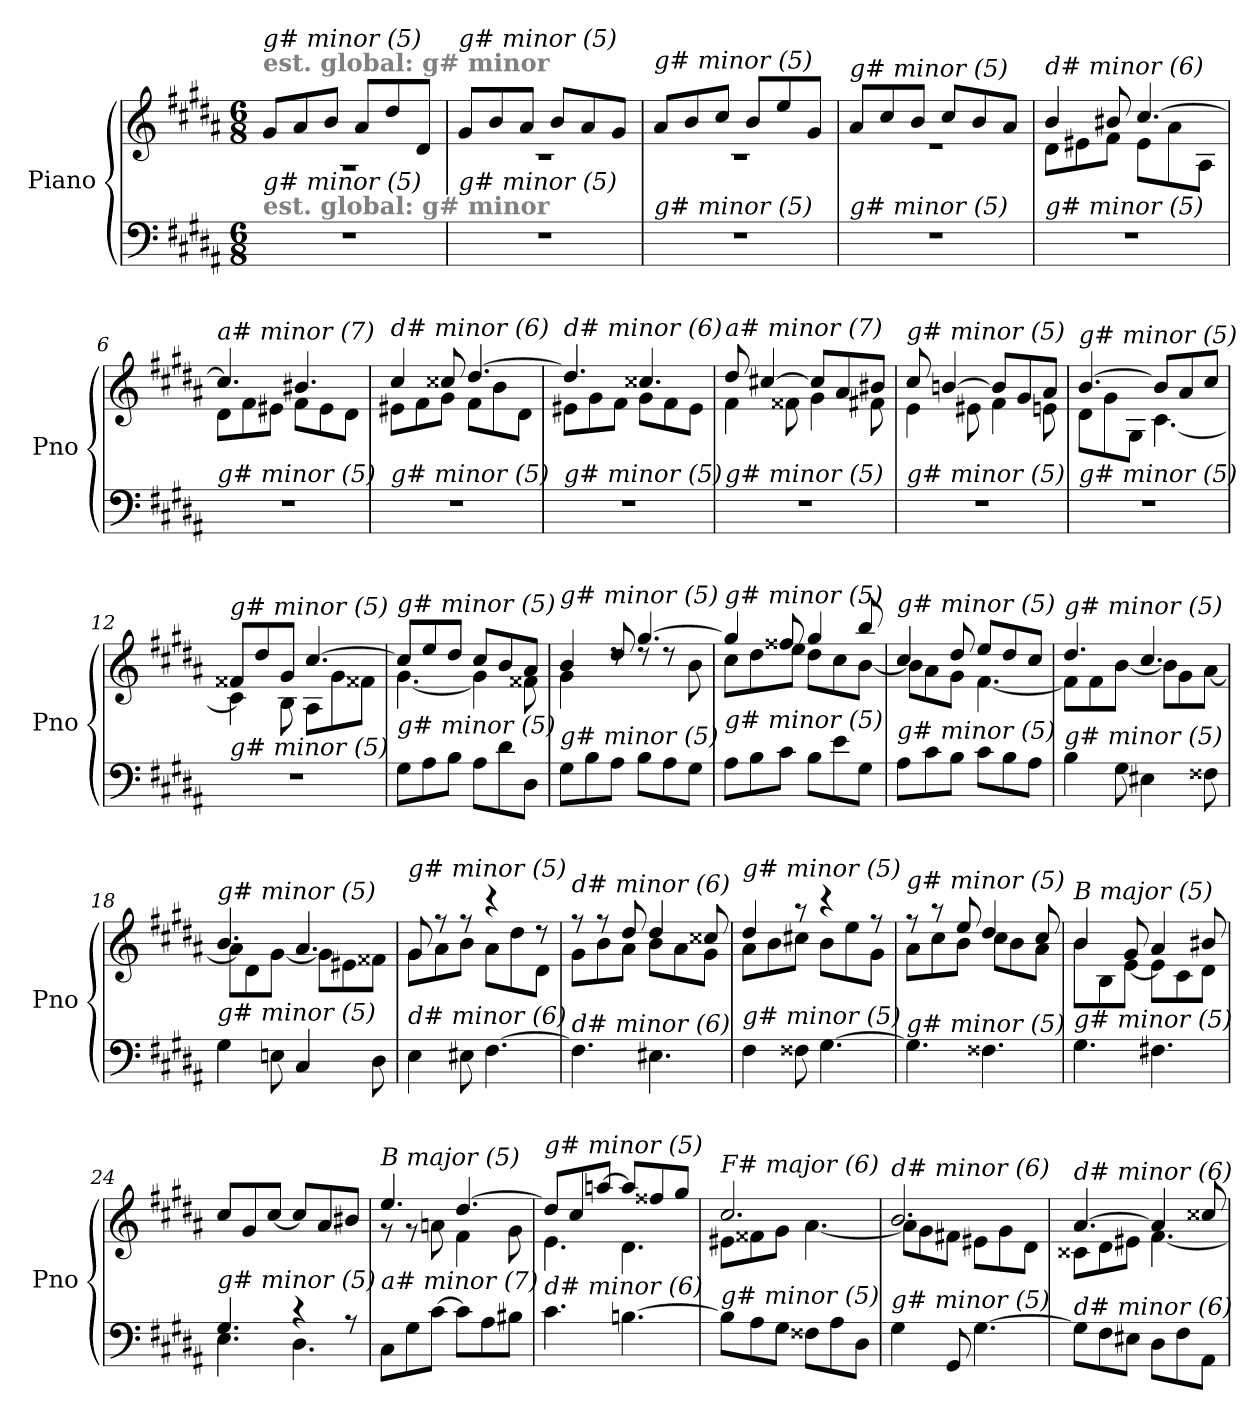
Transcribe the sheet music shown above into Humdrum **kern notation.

**kern	**kern
*part1	*part1
*staff2	*staff1
*I"Piano	*
*I'Pno	*
*clefF4	*clefG2
*k[f#c#g#d#a#]	*k[f#c#g#d#a#]
*M6/8	*M6/8
=1	=1
*	*^
!	!LO:TX:a:B:color=#808080:t=est. global&colon; g# minor	!
!	!LO:TX:i:t=g# minor (5)	!
!LO:TX:a:B:color=#808080:t=est. global&colon; g# minor	!	!
!LO:TX:i:t=g# minor (5)	!	!
2.r	8g#/L	2.r
.	8a#/	.
.	8b/J	.
.	8a#/L	.
.	8dd#/	.
.	8d#/J	.
=2	=2	=2
!	!LO:TX:i:t=g# minor (5)	!
!LO:TX:i:t=g# minor (5)	!	!
2.r	8g#/L	2.r
.	8b/	.
.	8a#/J	.
.	8b/L	.
.	8a#/	.
.	8g#/J	.
=3	=3	=3
!	!LO:TX:i:t=g# minor (5)	!
!LO:TX:i:t=g# minor (5)	!	!
2.r	8a#/L	2.r
.	8b/	.
.	8cc#/J	.
.	8b/L	.
.	8ee/	.
.	8g#/J	.
=4	=4	=4
!	!LO:TX:i:t=g# minor (5)	!
!LO:TX:i:t=g# minor (5)	!	!
2.r	8a#/L	2.r
.	8cc#/	.
.	8b/J	.
.	8cc#/L	.
.	8b/	.
.	8a#/J	.
=5	=5	=5
!	!LO:TX:i:t=d# minor (6)	!
!LO:TX:i:t=g# minor (5)	!	!
2.r	4b/	8d#\L
.	.	8e#X\
.	8b#X/	8f#\J
.	[4.cc#/	8e#\L
.	.	8a#\
.	.	8A#\J
=6	=6	=6
!	!LO:TX:i:t=a# minor (7)	!
!LO:TX:i:t=g# minor (5)	!	!
2.r	4.cc#/]	8d#\L
.	.	8f#\
.	.	8e#X\J
.	4.b#X/	8f#\L
.	.	8e#\
.	.	8d#\J
!!LO:LB:g=z	!!
=7	=7	=7
!	!LO:TX:i:t=d# minor (6)	!
!LO:TX:i:t=g# minor (5)	!	!
2.r	4cc#/	8e#X\L
.	.	8f#\
.	8cc##X/	8g#\J
.	[4.dd#/	8f#\L
.	.	8b\
.	.	8d#\J
=8	=8	=8
!	!LO:TX:i:t=d# minor (6)	!
!LO:TX:i:t=g# minor (5)	!	!
2.r	4.dd#/]	8e#X\L
.	.	8g#\
.	.	8f#\J
.	4.cc##X/	8g#\L
.	.	8f#\
.	.	8e#\J
=9	=9	=9
!	!LO:TX:i:t=a# minor (7)	!
!LO:TX:i:t=g# minor (5)	!	!
2.r	8dd#/	4f#\
.	[4cc#X/	.
.	.	8f##X\
.	8cc#/L]	4g#\
.	8a#/	.
.	8b#X/J	8f#X\
=10	=10	=10
!	!LO:TX:i:t=g# minor (5)	!
!LO:TX:i:t=g# minor (5)	!	!
2.r	8cc#/	4e\
.	[4bn/	.
.	.	8e#X\
.	8b/L]	4f#\
.	8g#/	.
.	8a#/J	8en\
=11	=11	=11
!	!LO:TX:i:t=g# minor (5)	!
!LO:TX:i:t=g# minor (5)	!	!
2.r	[4.b/	8d#\L
.	.	8g#\
.	.	8G#\J
.	8b/L]	[4.c#\
.	8a#/	.
.	8cc#/J	.
!!LO:LB:g=z	!!
=12	=12	=12
!	!LO:TX:i:t=g# minor (5)	!
!LO:TX:i:t=g# minor (5)	!	!
2.r	8f##X/L	4c#\]
.	8dd#/	.
.	8g#/J	8B\
.	[4.cc#/	8A#\L
.	.	8g#\
.	.	8f##X\J
=13	=13	=13
!	!LO:TX:i:t=g# minor (5)	!
!LO:TX:i:t=g# minor (5)	!	!
8G#\L	8cc#/L]	[4.g#\
8A#\	8ee/	.
8B\J	8dd#/J	.
8A#\L	8cc#/L	4g#\]
8d#\	8b/	.
8D#\J	8a#/J	8f##X\
=14	=14	=14
!	!LO:TX:i:t=g# minor (5)	!
!LO:TX:i:t=g# minor (5)	!	!
8G#\L	4b/	4g#\
8B\	.	.
8A#\J	8dd#/	8rdd
8B\L	[4.gg#/	8rdd
8A#\	.	8rdd
8G#\J	.	8b\
=15	=15	=15
!	!LO:TX:i:t=g# minor (5)	!
!LO:TX:i:t=g# minor (5)	!	!
8A#\L	4gg#/]	8cc#\L
8B\	.	8dd#\
8c#\J	8ff##X/	8ee\J
8B\L	4gg#/	8dd#\L
8e\	.	8cc#\
8G#\J	8bb/	[8b\J
=16	=16	=16
!	!LO:TX:i:t=g# minor (5)	!
!LO:TX:i:t=g# minor (5)	!	!
8A#\L	4cc#/	8b\L]
8c#\	.	8a#\
8B\J	8dd#/	8g#\J
8c#\L	8ee/L	[4.f#\
8B\	8dd#/	.
8A#\J	8cc#/J	.
=17	=17	=17
!	!LO:TX:i:t=g# minor (5)	!
!LO:TX:i:t=g# minor (5)	!	!
4B\	4.dd#/	8f#\L]
.	.	8f#\
8G#\	.	[8b\J
4E#X\	4.cc#/	8b\L]
.	.	8g#\
8F##X\	.	[8a#\J
!!LO:LB:g=z	!!
=18	=18	=18
!	!LO:TX:i:t=g# minor (5)	!
!LO:TX:i:t=g# minor (5)	!	!
4G#\	4.b/	8a#\L]
.	.	8d#\
8En\	.	[8g#\J
4C#/	4.a#/	8g#\L]
.	.	8e#X\
8D#\	.	8f##X\J
=19	=19	=19
!	!LO:TX:i:t=g# minor (5)	!
!LO:TX:i:t=d# minor (6)	!	!
4E\	8g#/	8g#\L
.	8r	8a#\
8E#X\	8r	8b\J
[4.F#\	4r	8a#\L
.	.	8dd#\
.	8r	8d#\J
=20	=20	=20
!	!LO:TX:i:t=d# minor (6)	!
!LO:TX:i:t=d# minor (6)	!	!
4.F#\]	8r	8g#\L
.	8r	8b\
.	8dd#/	8a#\J
4.E#X\	4dd#/	8b\L
.	.	8a#\
.	8cc##X/	8g#\J
=21	=21	=21
!	!LO:TX:i:t=g# minor (5)	!
!LO:TX:i:t=g# minor (5)	!	!
4F#\	4dd#/	8a#\L
.	.	8b\
8F##X\	8r	8cc#X\J
[4.G#\	4r	8b\L
.	.	8ee\
.	8r	8g#\J
=22	=22	=22
!	!LO:TX:i:t=g# minor (5)	!
!LO:TX:i:t=g# minor (5)	!	!
4.G#\]	8r	8a#\L
.	8r	8cc#\
.	8ee/	8b\J
4.F##X\	4dd#/	8cc#\L
.	.	8b\
.	8cc#/	8a#\J
=23	=23	=23
!	!LO:TX:i:t=B major (5)	!
!LO:TX:i:t=g# minor (5)	!	!
4.G#\	4b/	8b\L
.	.	8B\
.	8g#/	[8e\J
4.F#X\	4a#/	8e\L]
.	.	8c#\
.	8b#X/	8d#\J
!!LO:LB:g=z
=24	=24	=24
*^	*	*
!	!	!LO:TX:i:t=B major (5)	!
!LO:TX:i:t=g# minor (5)	!	!	!
*	*	*v	*v
4.G#/	4.E\	8cc#/L
.	.	8g#/
.	.	[8cc#/J
4r	4.D#\	8cc#/L]
.	.	8a#/
8r	.	8b#X/J
*v	*v	*
=25	=25
*	*^
!	!LO:TX:i:t=B major (5)	!
!LO:TX:i:t=a# minor (7)	!	!
8C#\L	4.ee/	8r
8G#\	.	8r
[8c#\J	.	8an\
8c#\L]	[4.dd#/	4f#\
8A#\	.	.
8B#X\J	.	8g#\
=26	=26	=26
!	!LO:TX:i:t=g# minor (5)	!
!LO:TX:i:t=d# minor (6)	!	!
4.c#\	8dd#/L]	4.e\
.	8cc#/	.
.	[8aan/J	.
[4.Bn\	8aa/L]	4.d#\
.	8ff##X/	.
.	8gg#/J	.
=27	=27	=27
!	!LO:TX:i:t=F# major (6)	!
!LO:TX:i:t=g# minor (5)	!	!
8B\L]	2.cc#/	8e#X\L
8A#\	.	8f##X\
8G#\J	.	8g#\J
8F##X\L	.	[4.a#\
8A#\	.	.
8D#\J	.	.
=28	=28	=28
!	!LO:TX:i:t=d# minor (6)	!
!LO:TX:i:t=g# minor (5)	!	!
4G#\	2.b/	8a#\L]
.	.	8g#\
8GG#/	.	8f#X\J
[4.G#\	.	8e#X\L
.	.	8g#\
.	.	8d#\J
!!LO:PB:g=z	!!
=29	=29	=29
!	!LO:TX:i:t=d# minor (6)	!
!LO:TX:i:t=d# minor (6)	!	!
8G#\L]	[4.a#/	8c##X\L
8F#\	.	8d#\
8E#X\J	.	8e#X\J
8D#\L	4a#/]	[4.f#\
8F#\	.	.
8AA#\J	8cc##X/	.
*	*v	*v
=	=
*-	*-
